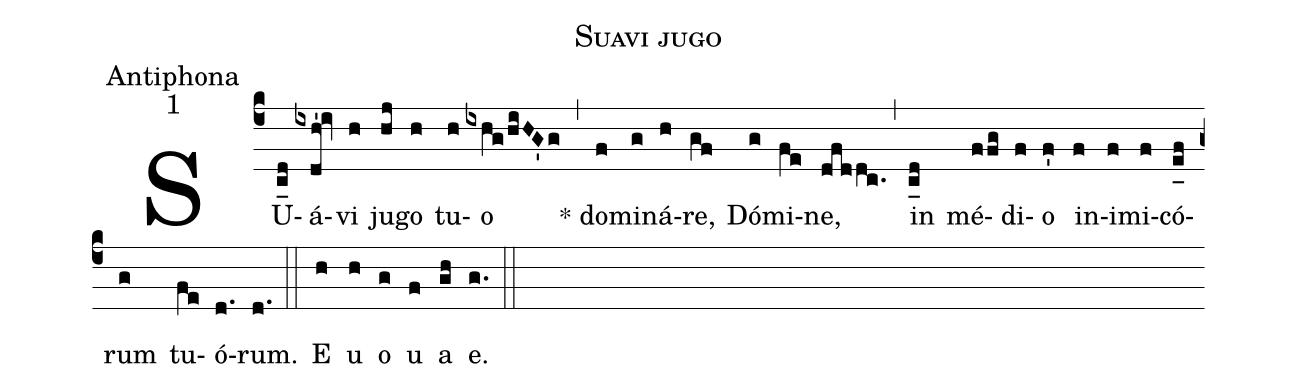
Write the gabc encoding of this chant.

name:Suavi jugo;
office-part:Antiphona;
mode:1;
%%
(c4) SU(c_[ll:1]d)á(ixdh'!iv)vi(h) ju(hj)go(h) tu(h)o(ixhg/hiHG'g) (,) * do(f)mi(g)ná(h)re,(gf) Dó(g)mi(fe)ne,(dfddc.) (,) in(c_[ll:1]d) mé(ffg)di(f)o(f') in(f)i(f)mi(f)có(e_[uh:l]f)rum(g) tu(fe)ó(d.)rum.(d.) (::) <eu>E(h) u(h) o(g) u(f) a(gh) e.</eu>(g.) (::)
